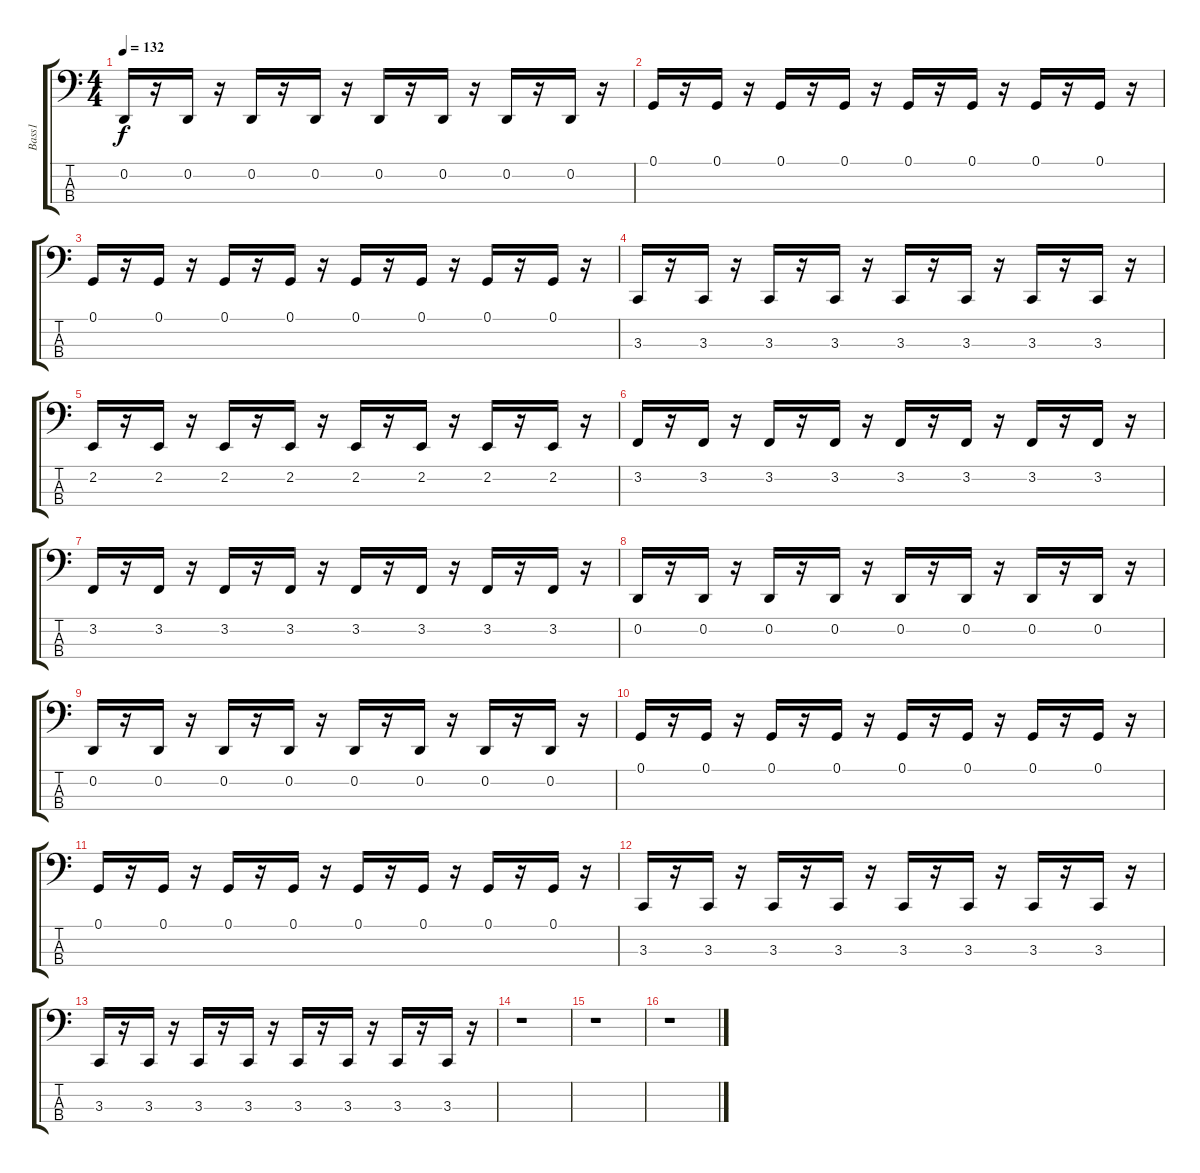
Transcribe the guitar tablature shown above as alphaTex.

\track ("Bass1" "Bass1") {instrument electricpiano1}
\staff {score tabs}
\tuning (G2 D2 A1 E1) {hide}
\ts (4 4)
\tempo 132
\clef f4
\ks c
0.2.16{dy f} r.16 0.2.16 r.16 0.2.16 r.16 0.2.16 r.16 0.2.16 r.16 0.2.16 r.16 0.2.16 r.16 0.2.16 r.16 |
0.1.16 r.16 0.1.16 r.16 0.1.16 r.16 0.1.16 r.16 0.1.16 r.16 0.1.16 r.16 0.1.16 r.16 0.1.16 r.16 |
0.1.16 r.16 0.1.16 r.16 0.1.16 r.16 0.1.16 r.16 0.1.16 r.16 0.1.16 r.16 0.1.16 r.16 0.1.16 r.16 |
3.3.16 r.16 3.3.16 r.16 3.3.16 r.16 3.3.16 r.16 3.3.16 r.16 3.3.16 r.16 3.3.16 r.16 3.3.16 r.16 |
2.2.16 r.16 2.2.16 r.16 2.2.16 r.16 2.2.16 r.16 2.2.16 r.16 2.2.16 r.16 2.2.16 r.16 2.2.16 r.16 |
3.2.16 r.16 3.2.16 r.16 3.2.16 r.16 3.2.16 r.16 3.2.16 r.16 3.2.16 r.16 3.2.16 r.16 3.2.16 r.16 |
3.2.16 r.16 3.2.16 r.16 3.2.16 r.16 3.2.16 r.16 3.2.16 r.16 3.2.16 r.16 3.2.16 r.16 3.2.16 r.16 |
0.2.16 r.16 0.2.16 r.16 0.2.16 r.16 0.2.16 r.16 0.2.16 r.16 0.2.16 r.16 0.2.16 r.16 0.2.16 r.16 |
0.2.16 r.16 0.2.16 r.16 0.2.16 r.16 0.2.16 r.16 0.2.16 r.16 0.2.16 r.16 0.2.16 r.16 0.2.16 r.16 |
0.1.16 r.16 0.1.16 r.16 0.1.16 r.16 0.1.16 r.16 0.1.16 r.16 0.1.16 r.16 0.1.16 r.16 0.1.16 r.16 |
0.1.16 r.16 0.1.16 r.16 0.1.16 r.16 0.1.16 r.16 0.1.16 r.16 0.1.16 r.16 0.1.16 r.16 0.1.16 r.16 |
3.3.16 r.16 3.3.16 r.16 3.3.16 r.16 3.3.16 r.16 3.3.16 r.16 3.3.16 r.16 3.3.16 r.16 3.3.16 r.16 |
3.3.16 r.16 3.3.16 r.16 3.3.16 r.16 3.3.16 r.16 3.3.16 r.16 3.3.16 r.16 3.3.16 r.16 3.3.16 r.16 |
r.1 |
r.1 |
r.1
